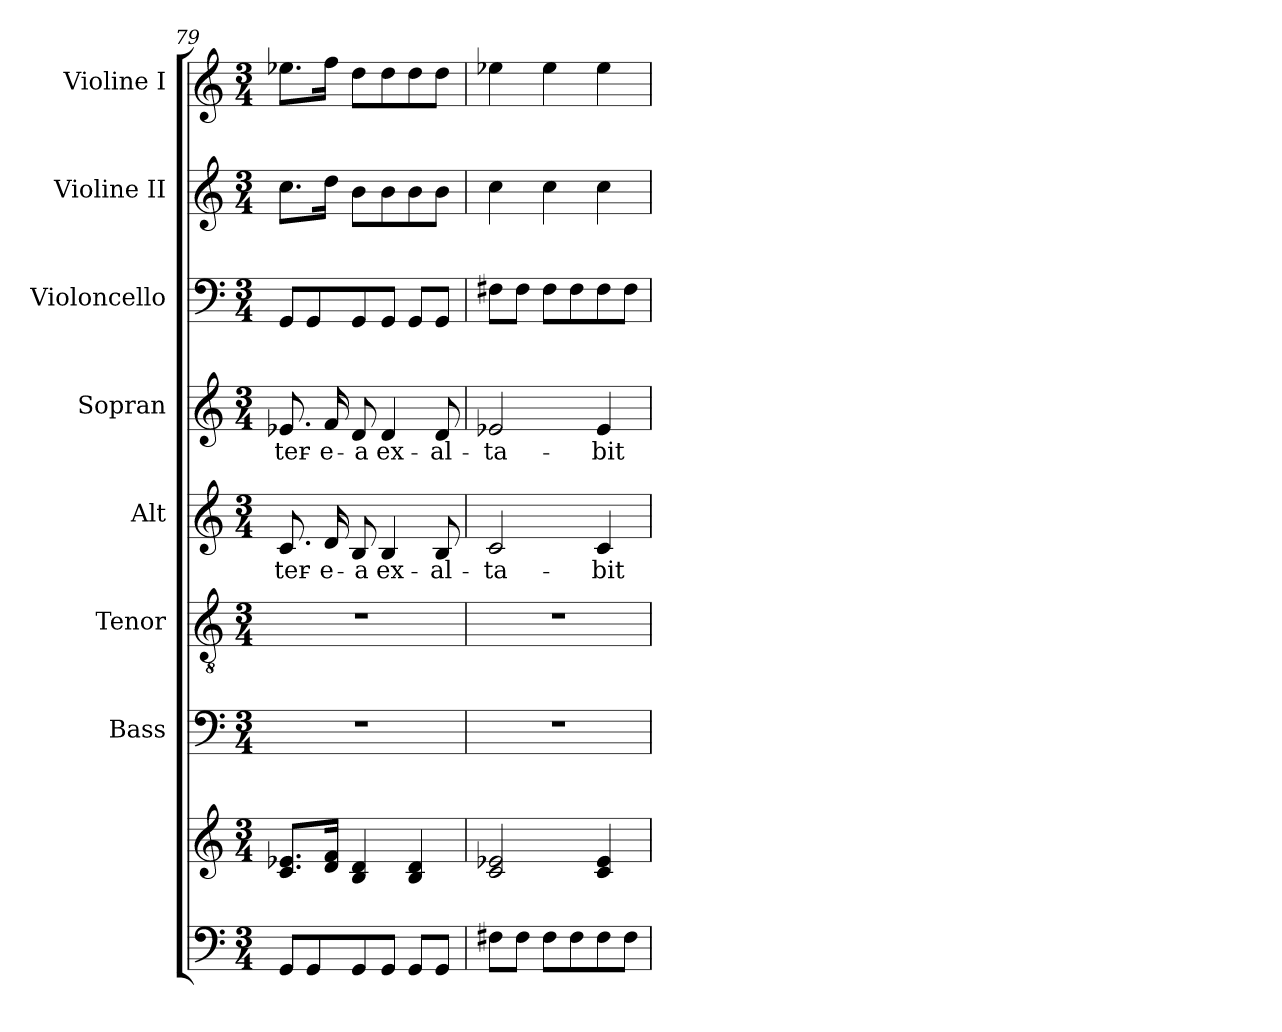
**kern	**kern	**kern	**kern	**kern	**text	**kern	**text	**kern	**kern	**kern
*part8	*part8	*part7	*part6	*part5	*part5	*part4	*part4	*part3	*part2	*part1
*staff9	*staff8	*staff7	*staff6	*staff5	*staff5	*staff4	*staff4	*staff3	*staff2	*staff1
*	*	*I"Bass	*I"Tenor	*I"Alt	*	*I"Sopran	*	*I"Violoncello	*I"Violine II	*I"Violine I
*	*	*I'B.	*I'T.	*I'A.	*	*I'S.	*	*I'Vc.	*I'Vl. II	*I'Vl. I
*clefF4	*clefG2	*clefF4	*clefGv2	*clefG2	*	*clefG2	*	*clefF4	*clefG2	*clefG2
*	*	*	*	*	*	*	*	*ITrd7c12	*	*
*k[]	*k[]	*k[]	*k[]	*k[]	*	*k[]	*	*k[]	*k[]	*k[]
*C:	*C:	*C:	*C:	*C:	*	*C:	*	*C:	*C:	*C:
*M3/4	*M3/4	*M3/4	*M3/4	*M3/4	*	*M3/4	*	*M3/4	*M3/4	*M3/4
=79	=79	=79	=79	=79	=79	=79	=79	=79	=79	=79
!	!	!	!	!	!LO:LY:b	!	!LO:LY:b	!	!	!
8GG/L	8.c/ 8.e-X/L	2.r	2.r	8.c/	-ter-	8.e-X/	-ter-	8GGG/L	8.cc\L	8.ee-X\L
8GG/	.	.	.	.	.	.	.	8GGG/	.	.
!	!	!	!	!	!LO:LY:b	!	!LO:LY:b	!	!	!
.	16d/ 16f/Jk	.	.	16d/	-e-	16f/	-e-	.	16dd\Jk	16ff\Jk
!	!	!	!	!	!LO:LY:b	!	!LO:LY:b	!	!	!
8GG/	4B/ 4d/	.	.	8B/	-a	8d/	-a	8GGG/	8b\L	8dd\L
!	!	!	!	!	!LO:LY:b	!	!LO:LY:b	!	!	!
8GG/J	.	.	.	4B/	ex-	4d/	ex-	8GGG/J	8b\	8dd\
8GG/L	4B/ 4d/	.	.	.	.	.	.	8GGG/L	8b\	8dd\
!	!	!	!	!	!LO:LY:b	!	!LO:LY:b	!	!	!
8GG/J	.	.	.	8B/	-al-	8d/	-al-	8GGG/J	8b\J	8dd\J
=80	=80	=80	=80	=80	=80	=80	=80	=80	=80	=80
!	!	!	!	!	!LO:LY:b	!	!LO:LY:b	!	!	!
8F#X\L	2c/ 2e-X/	2.r	2.r	2c/	-ta-	2e-X/	-ta-	8FF#X\L	4cc\	4ee-X\
8F#\J	.	.	.	.	.	.	.	8FF#\J	.	.
8F#\L	.	.	.	.	.	.	.	8FF#\L	4cc\	4ee-\
8F#\	.	.	.	.	.	.	.	8FF#\	.	.
!	!	!	!	!	!LO:LY:b	!	!LO:LY:b	!	!	!
8F#\	4c/ 4e-/	.	.	4c/	-bit	4e-/	-bit	8FF#\	4cc\	4ee-\
8F#\J	.	.	.	.	.	.	.	8FF#\J	.	.
=	=	=	=	=	=	=	=	=	=	=
*-	*-	*-	*-	*-	*-	*-	*-	*-	*-	*-
